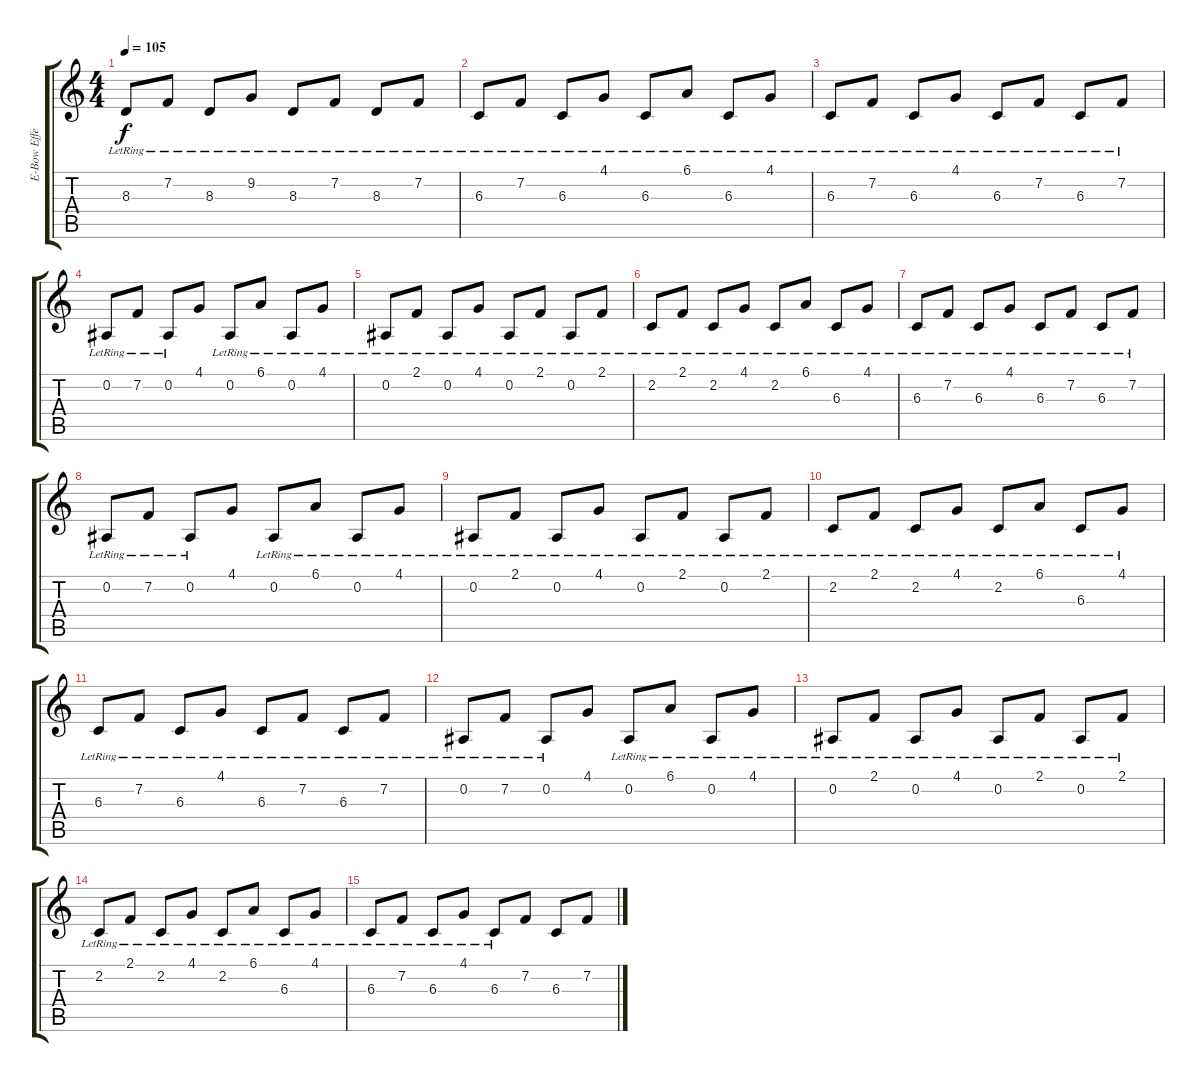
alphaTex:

\track ("E-Bow Effect [Gtr.1 Brad]" "E-Bow Effe") {instrument bagpipe}
\staff {score tabs}
\tuning (Eb4 Bb3 Gb3 Db3 Ab2 Db2) {hide}
\ts (4 4)
\tempo 105
\clef g2
\ks c
8.3{lr}.8{dy f} 7.2{lr}.8 8.3{lr}.8 9.2{lr}.8 8.3{lr}.8 7.2{lr}.8 8.3{lr}.8 7.2{lr}.8 |
6.3{lr}.8 7.2{lr}.8 6.3{lr}.8 4.1{lr}.8 6.3{lr}.8 6.1{lr}.8 6.3{lr}.8 4.1{lr}.8 |
6.3{lr}.8 7.2{lr}.8 6.3{lr}.8 4.1{lr}.8 6.3{lr}.8 7.2{lr}.8 6.3{lr}.8 7.2{lr}.8 |
0.2{lr}.8 7.2{lr}.8 0.2{lr}.8 4.1.8 0.2{lr}.8 6.1{lr}.8 0.2{lr}.8 4.1{lr}.8 |
0.2{lr}.8 2.1{lr}.8 0.2{lr}.8 4.1{lr}.8 0.2{lr}.8 2.1{lr}.8 0.2{lr}.8 2.1{lr}.8 |
2.2{lr}.8 2.1{lr}.8 2.2{lr}.8 4.1{lr}.8 2.2{lr}.8 6.1{lr}.8 6.3{lr}.8 4.1{lr}.8 |
6.3{lr}.8 7.2{lr}.8 6.3{lr}.8 4.1{lr}.8 6.3{lr}.8 7.2{lr}.8 6.3{lr}.8 7.2{lr}.8 |
0.2{lr}.8 7.2{lr}.8 0.2{lr}.8 4.1.8 0.2{lr}.8 6.1{lr}.8 0.2{lr}.8 4.1{lr}.8 |
0.2{lr}.8 2.1{lr}.8 0.2{lr}.8 4.1{lr}.8 0.2{lr}.8 2.1{lr}.8 0.2{lr}.8 2.1{lr}.8 |
2.2{lr}.8 2.1{lr}.8 2.2{lr}.8 4.1{lr}.8 2.2{lr}.8 6.1{lr}.8 6.3{lr}.8 4.1{lr}.8 |
6.3{lr}.8 7.2{lr}.8 6.3{lr}.8 4.1{lr}.8 6.3{lr}.8 7.2{lr}.8 6.3{lr}.8 7.2{lr}.8 |
0.2{lr}.8 7.2{lr}.8 0.2{lr}.8 4.1.8 0.2{lr}.8 6.1{lr}.8 0.2{lr}.8 4.1{lr}.8 |
0.2{lr}.8 2.1{lr}.8 0.2{lr}.8 4.1{lr}.8 0.2{lr}.8 2.1{lr}.8 0.2{lr}.8 2.1{lr}.8 |
2.2{lr}.8 2.1{lr}.8 2.2{lr}.8 4.1{lr}.8 2.2{lr}.8 6.1{lr}.8 6.3{lr}.8 4.1{lr}.8 |
6.3{lr}.8 7.2{lr}.8 6.3{lr}.8 4.1{lr}.8 6.3{lr}.8 7.2.8 6.3.8 7.2.8
